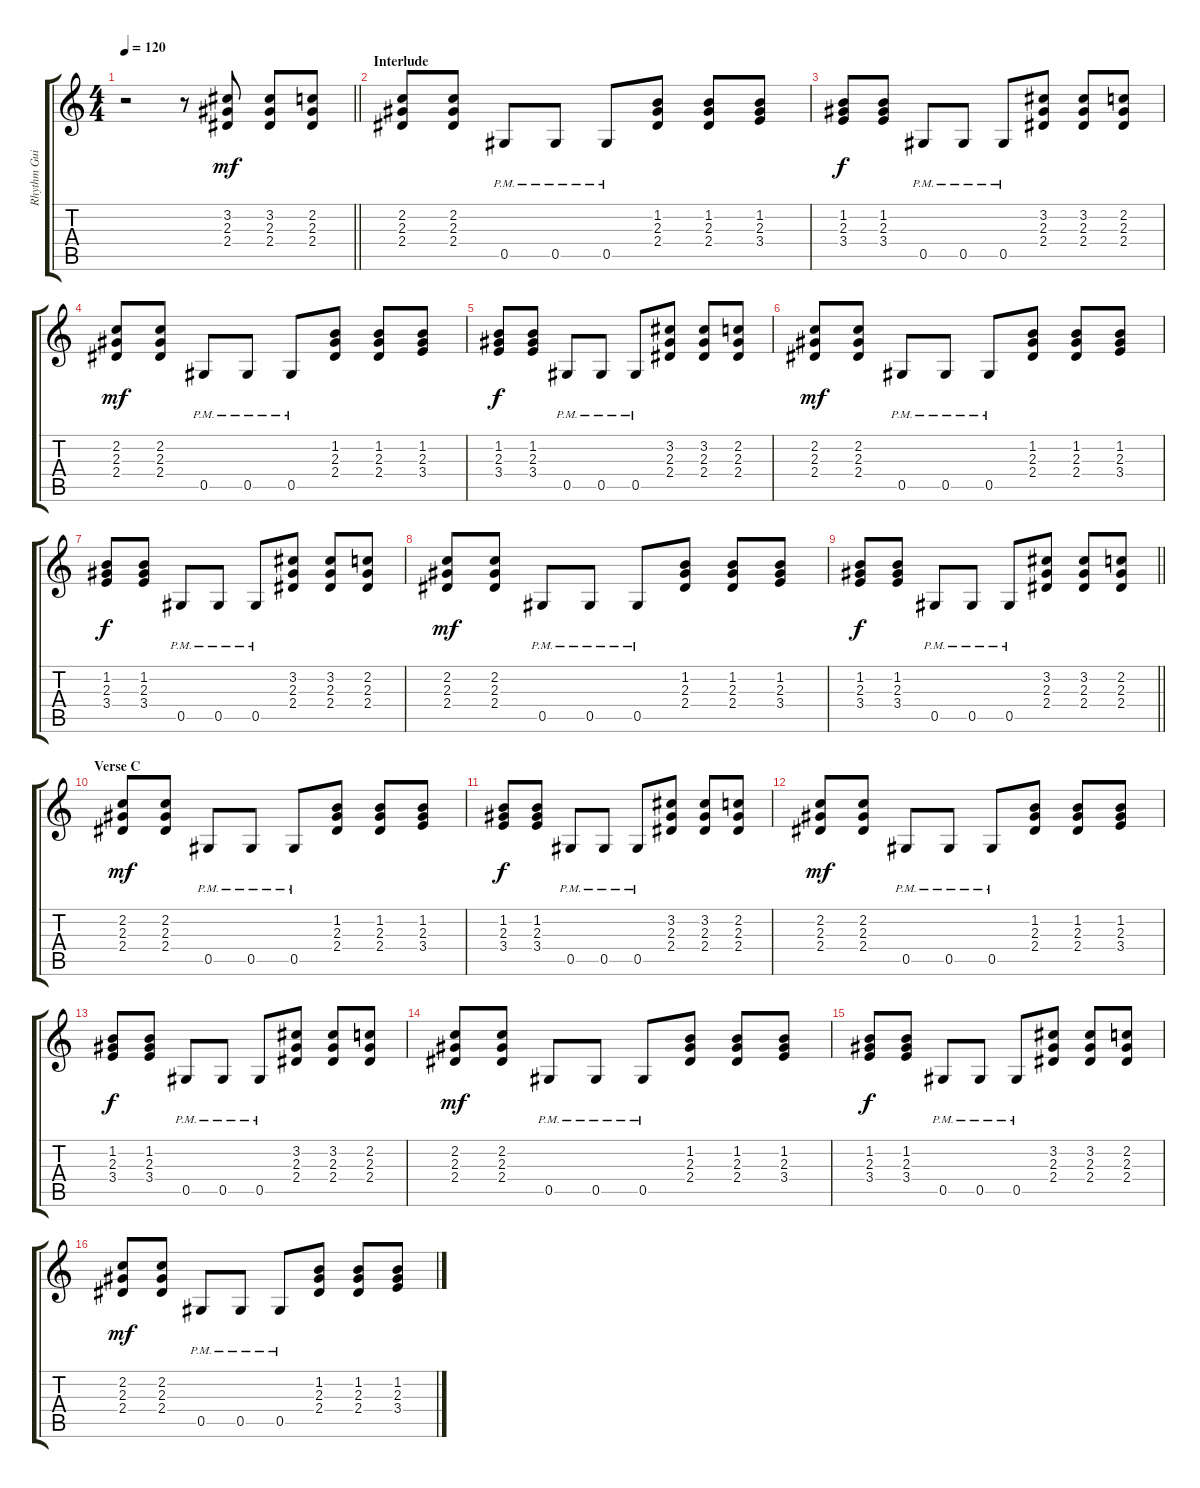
\track ("Rhythm Guitar I" "Rhythm Gui") {instrument overdrivenguitar}
\staff {score tabs}
\tuning (Eb4 Bb3 Gb3 Db3 Ab2 Eb2) {hide}
\ts (4 4)
\tempo 120
\clef g2
\barLineRight lightlight
\ks c
r.2{dy f} r.8 (3.2 2.3 2.4).8{dy mf} (3.2 2.3 2.4).8 (2.2 2.3 2.4).8 |
\section ("" "Interlude")
(2.2 2.3 2.4).8 (2.2 2.3 2.4).8 0.5{pm}.8 0.5{pm}.8 0.5{pm}.8 (1.2 2.3 2.4).8 (1.2 2.3 2.4).8 (1.2 2.3 3.4).8 |
(1.2 2.3 3.4).8{dy f} (1.2 2.3 3.4).8 0.5{pm}.8 0.5{pm}.8 0.5{pm}.8 (3.2 2.3 2.4).8 (3.2 2.3 2.4).8 (2.2 2.3 2.4).8 |
(2.2 2.3 2.4).8{dy mf} (2.2 2.3 2.4).8 0.5{pm}.8 0.5{pm}.8 0.5{pm}.8 (1.2 2.3 2.4).8 (1.2 2.3 2.4).8 (1.2 2.3 3.4).8 |
(1.2 2.3 3.4).8{dy f} (1.2 2.3 3.4).8 0.5{pm}.8 0.5{pm}.8 0.5{pm}.8 (3.2 2.3 2.4).8 (3.2 2.3 2.4).8 (2.2 2.3 2.4).8 |
(2.2 2.3 2.4).8{dy mf} (2.2 2.3 2.4).8 0.5{pm}.8 0.5{pm}.8 0.5{pm}.8 (1.2 2.3 2.4).8 (1.2 2.3 2.4).8 (1.2 2.3 3.4).8 |
(1.2 2.3 3.4).8{dy f} (1.2 2.3 3.4).8 0.5{pm}.8 0.5{pm}.8 0.5{pm}.8 (3.2 2.3 2.4).8 (3.2 2.3 2.4).8 (2.2 2.3 2.4).8 |
(2.2 2.3 2.4).8{dy mf} (2.2 2.3 2.4).8 0.5{pm}.8 0.5{pm}.8 0.5{pm}.8 (1.2 2.3 2.4).8 (1.2 2.3 2.4).8 (1.2 2.3 3.4).8 |
\barLineRight lightlight
(1.2 2.3 3.4).8{dy f} (1.2 2.3 3.4).8 0.5{pm}.8 0.5{pm}.8 0.5{pm}.8 (3.2 2.3 2.4).8 (3.2 2.3 2.4).8 (2.2 2.3 2.4).8 |
\section ("" "Verse C")
(2.2 2.3 2.4).8{dy mf} (2.2 2.3 2.4).8 0.5{pm}.8 0.5{pm}.8 0.5{pm}.8 (1.2 2.3 2.4).8 (1.2 2.3 2.4).8 (1.2 2.3 3.4).8 |
(1.2 2.3 3.4).8{dy f} (1.2 2.3 3.4).8 0.5{pm}.8 0.5{pm}.8 0.5{pm}.8 (3.2 2.3 2.4).8 (3.2 2.3 2.4).8 (2.2 2.3 2.4).8 |
(2.2 2.3 2.4).8{dy mf} (2.2 2.3 2.4).8 0.5{pm}.8 0.5{pm}.8 0.5{pm}.8 (1.2 2.3 2.4).8 (1.2 2.3 2.4).8 (1.2 2.3 3.4).8 |
(1.2 2.3 3.4).8{dy f} (1.2 2.3 3.4).8 0.5{pm}.8 0.5{pm}.8 0.5{pm}.8 (3.2 2.3 2.4).8 (3.2 2.3 2.4).8 (2.2 2.3 2.4).8 |
(2.2 2.3 2.4).8{dy mf} (2.2 2.3 2.4).8 0.5{pm}.8 0.5{pm}.8 0.5{pm}.8 (1.2 2.3 2.4).8 (1.2 2.3 2.4).8 (1.2 2.3 3.4).8 |
(1.2 2.3 3.4).8{dy f} (1.2 2.3 3.4).8 0.5{pm}.8 0.5{pm}.8 0.5{pm}.8 (3.2 2.3 2.4).8 (3.2 2.3 2.4).8 (2.2 2.3 2.4).8 |
(2.2 2.3 2.4).8{dy mf} (2.2 2.3 2.4).8 0.5{pm}.8 0.5{pm}.8 0.5{pm}.8 (1.2 2.3 2.4).8 (1.2 2.3 2.4).8 (1.2 2.3 3.4).8
